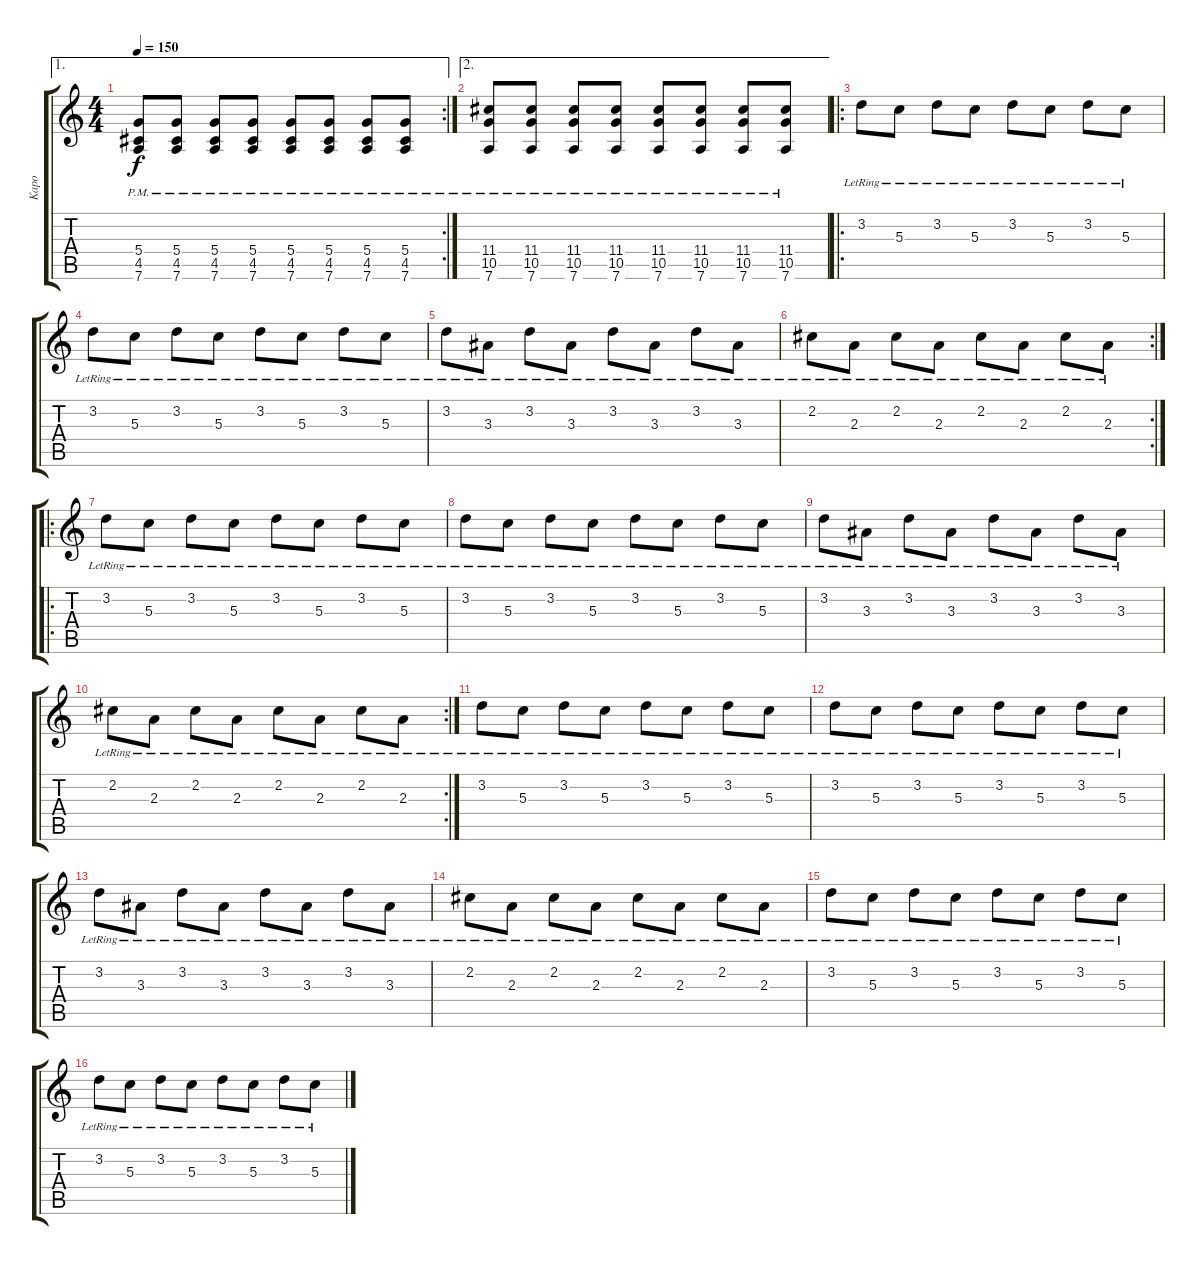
\track ("Kapo" "Kapo") {instrument distortionguitar}
\staff {score tabs}
\tuning (E4 B3 G3 D3 A2 D2) {hide}
\ae 1
\rc 2
\ts (4 4)
\tempo 150
\clef g2
\ks c
(5.4{pm} 4.5{pm} 7.6{pm}).8{dy f} (5.4{pm} 4.5{pm} 7.6{pm}).8 (5.4{pm} 4.5{pm} 7.6{pm}).8 (5.4{pm} 4.5{pm} 7.6{pm}).8 (5.4{pm} 4.5{pm} 7.6{pm}).8 (5.4{pm} 4.5{pm} 7.6{pm}).8 (5.4{pm} 4.5{pm} 7.6{pm}).8 (5.4{pm} 4.5{pm} 7.6{pm}).8 |
\ae 2
(11.4{pm} 10.5 7.6{pm}).8 (11.4{pm} 10.5{pm} 7.6{pm}).8 (11.4{pm} 10.5{pm} 7.6{pm}).8 (11.4{pm} 10.5{pm} 7.6{pm}).8 (11.4{pm} 10.5{pm} 7.6{pm}).8 (11.4{pm} 10.5{pm} 7.6{pm}).8 (11.4{pm} 10.5{pm} 7.6{pm}).8 (11.4{pm} 10.5{pm} 7.6{pm}).8 |
\ro
3.2{lr}.8{volume 10 instrument distortionguitar} 5.3{lr}.8 3.2{lr}.8 5.3{lr}.8 3.2{lr}.8 5.3{lr}.8 3.2{lr}.8 5.3{lr}.8 |
3.2{lr}.8 5.3{lr}.8 3.2{lr}.8 5.3{lr}.8 3.2{lr}.8 5.3{lr}.8 3.2{lr}.8 5.3{lr}.8 |
3.2{lr}.8 3.3{lr}.8 3.2{lr}.8 3.3{lr}.8 3.2{lr}.8 3.3{lr}.8 3.2{lr}.8 3.3{lr}.8 |
\rc 2
2.2{lr}.8 2.3{lr}.8 2.2{lr}.8 2.3{lr}.8 2.2{lr}.8 2.3{lr}.8 2.2{lr}.8 2.3{lr}.8 |
\ro
3.2{lr}.8 5.3{lr}.8 3.2{lr}.8 5.3{lr}.8 3.2{lr}.8 5.3{lr}.8 3.2{lr}.8 5.3{lr}.8 |
3.2{lr}.8 5.3{lr}.8 3.2{lr}.8 5.3{lr}.8 3.2{lr}.8 5.3{lr}.8 3.2{lr}.8 5.3{lr}.8 |
3.2{lr}.8 3.3{lr}.8 3.2{lr}.8 3.3{lr}.8 3.2{lr}.8 3.3{lr}.8 3.2{lr}.8 3.3{lr}.8 |
\rc 2
2.2{lr}.8 2.3{lr}.8 2.2{lr}.8 2.3{lr}.8 2.2{lr}.8 2.3{lr}.8 2.2{lr}.8 2.3{lr}.8 |
3.2{lr}.8 5.3{lr}.8 3.2{lr}.8 5.3{lr}.8 3.2{lr}.8 5.3{lr}.8 3.2{lr}.8 5.3{lr}.8 |
3.2{lr}.8 5.3{lr}.8 3.2{lr}.8 5.3{lr}.8 3.2{lr}.8 5.3{lr}.8 3.2{lr}.8 5.3{lr}.8 |
3.2{lr}.8 3.3{lr}.8 3.2{lr}.8 3.3{lr}.8 3.2{lr}.8 3.3{lr}.8 3.2{lr}.8 3.3{lr}.8 |
2.2{lr}.8 2.3{lr}.8 2.2{lr}.8 2.3{lr}.8 2.2{lr}.8 2.3{lr}.8 2.2{lr}.8 2.3{lr}.8 |
3.2{lr}.8 5.3{lr}.8 3.2{lr}.8 5.3{lr}.8 3.2{lr}.8 5.3{lr}.8 3.2{lr}.8 5.3{lr}.8 |
3.2{lr}.8 5.3{lr}.8 3.2{lr}.8 5.3{lr}.8 3.2{lr}.8 5.3{lr}.8 3.2{lr}.8 5.3{lr}.8
